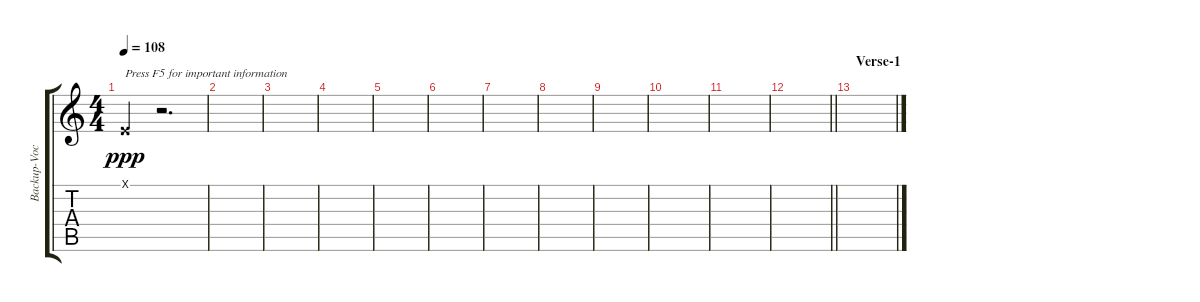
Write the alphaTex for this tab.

\track ("Backup-Vocals" "Backup-Voc") {instrument tuba}
\staff {score tabs}
\tuning (E4 B3 G3 D3 A2 E2) {hide}
\ts (4 4)
\tempo 108
\clef g2
\ks c
0.1{x}.4{txt "Press F5 for important information" dy ppp instrument tuba} r.2{d} |
|
|
|
|
|
|
|
|
|
|
\barLineRight lightlight
|
\section ("" "Verse-1")
